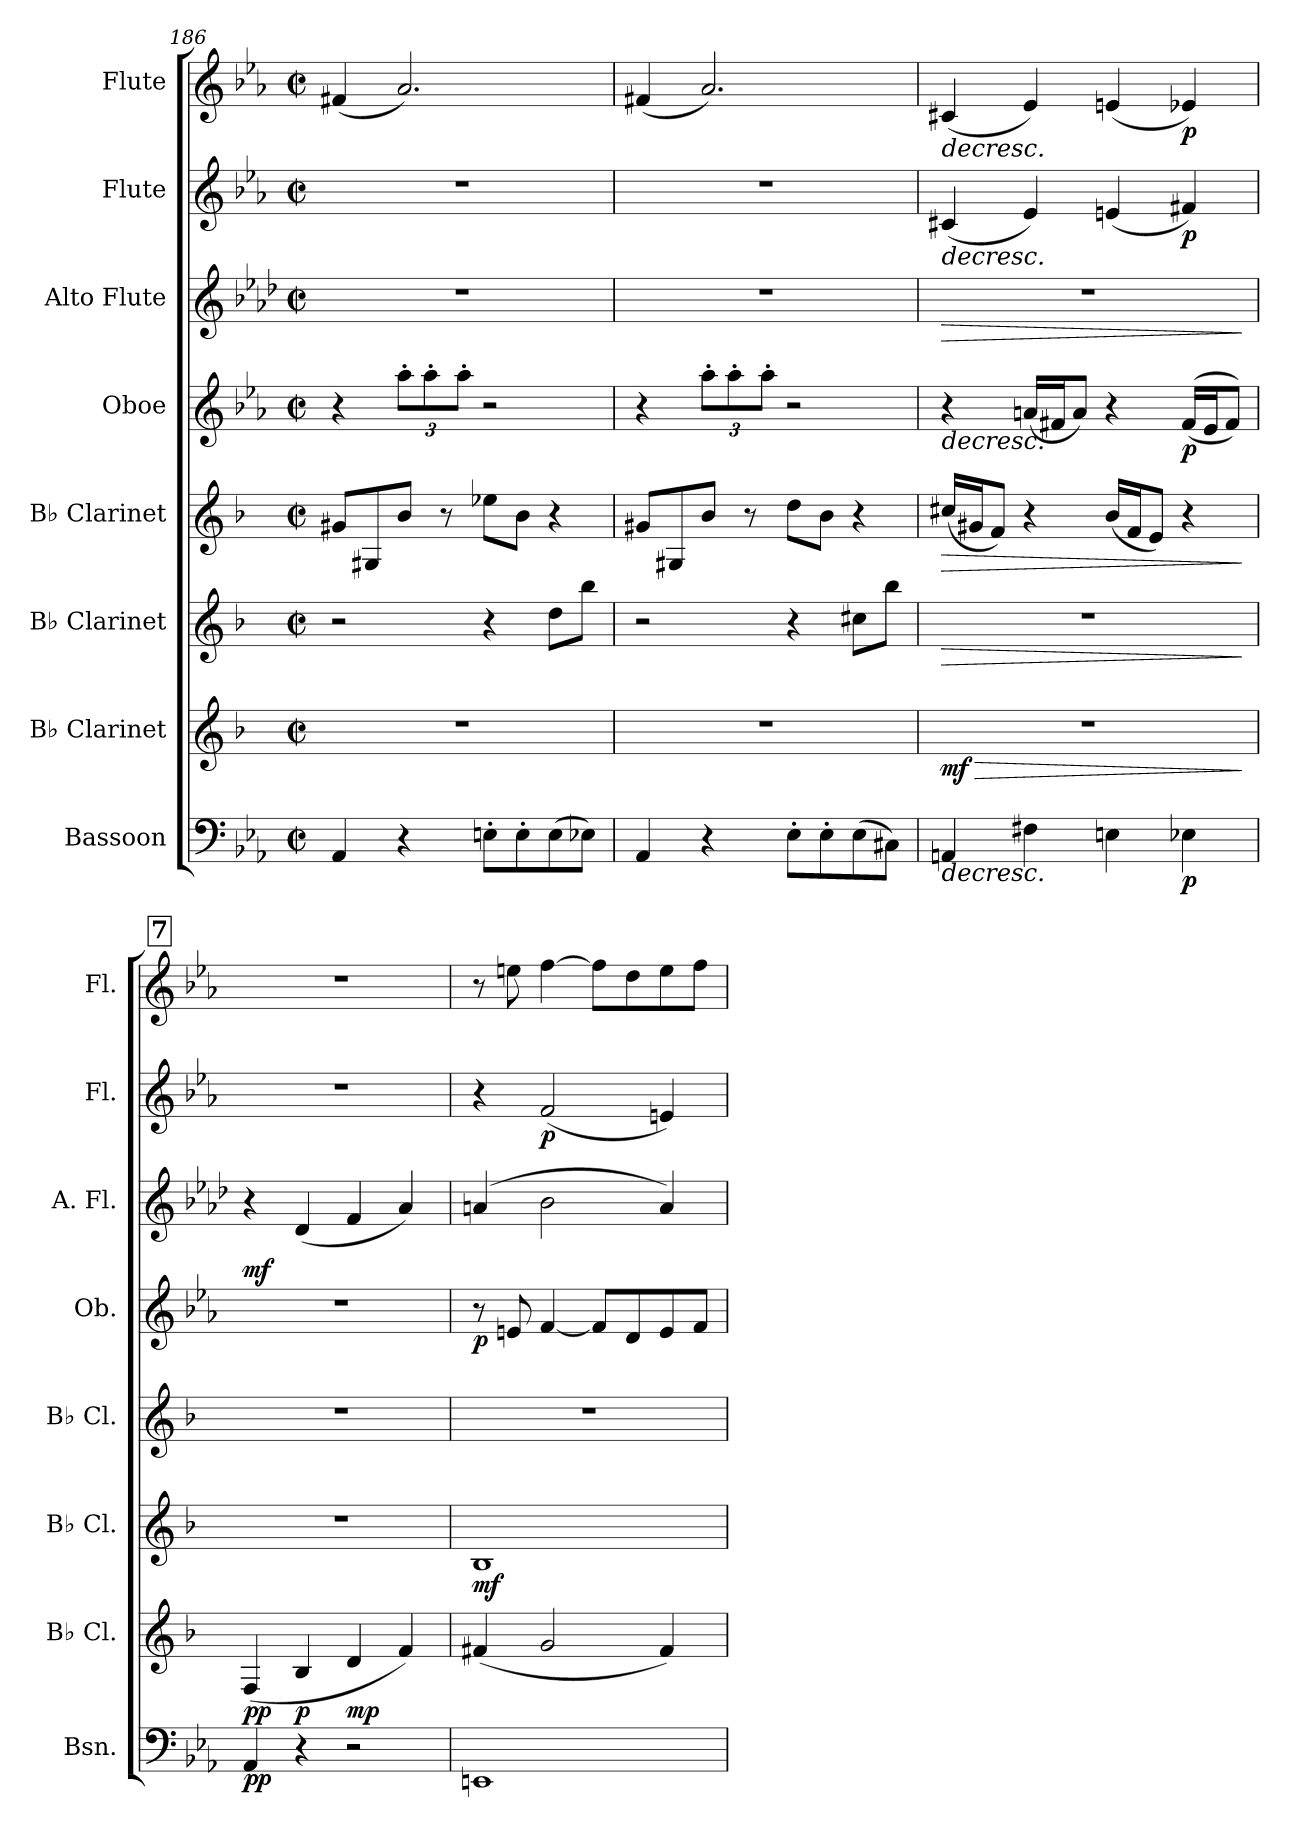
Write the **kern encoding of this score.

**kern	**dynam	**kern	**dynam	**kern	**dynam	**kern	**dynam	**kern	**dynam	**kern	**dynam	**kern	**dynam	**kern	**dynam
*part8	*part8	*part7	*part7	*part6	*part6	*part5	*part5	*part4	*part4	*part3	*part3	*part2	*part2	*part1	*part1
*staff8	*staff8	*staff7	*staff7	*staff6	*staff6	*staff5	*staff5	*staff4	*staff4	*staff3	*staff3	*staff2	*staff2	*staff1	*staff1
*I"Bassoon	*	*I"B♭ Clarinet	*	*I"B♭ Clarinet	*	*I"B♭ Clarinet	*	*I"Oboe	*	*I"Alto Flute	*	*I"Flute	*	*I"Flute	*
*I'Bsn.	*	*I'B♭ Cl.	*	*I'B♭ Cl.	*	*I'B♭ Cl.	*	*I'Ob.	*	*I'A. Fl.	*	*I'Fl.	*	*I'Fl.	*
*clefF4	*	*clefG2	*	*clefG2	*	*clefG2	*	*clefG2	*	*clefG2	*	*clefG2	*	*clefG2	*
*	*	*ITrd1c2	*	*ITrd1c2	*	*ITrd1c2	*	*	*	*ITrd3c5	*	*	*	*	*
*k[b-e-a-]	*	*k[b-e-a-]	*	*k[b-e-a-]	*	*k[b-e-a-]	*	*k[b-e-a-]	*	*k[b-e-a-]	*	*k[b-e-a-]	*	*k[b-e-a-]	*
*M2/2	*	*M2/2	*	*M2/2	*	*M2/2	*	*M2/2	*	*M2/2	*	*M2/2	*	*M2/2	*
*met(c|)	*	*met(c|)	*	*met(c|)	*	*met(c|)	*	*met(c|)	*	*met(c|)	*	*met(c|)	*	*met(c|)	*
=186	=186	=186	=186	=186	=186	=186	=186	=186	=186	=186	=186	=186	=186	=186	=186
4AA-/	.	1r	.	2r	.	8f#X/L	.	4r	.	1r	.	1r	.	(<4f#X/	.
.	.	.	.	.	.	8F#X/	.	.	.	.	.	.	.	.	.
*	*	*	*	*	*	*	*	*Xbrackettup	*	*	*	*	*	*	*
4r	.	.	.	.	.	8a-/J	.	12aa-'\L	.	.	.	.	.	2.a-/)	.
.	.	.	.	.	.	.	.	12aa-'\	.	.	.	.	.	.	.
.	.	.	.	.	.	8r	.	.	.	.	.	.	.	.	.
.	.	.	.	.	.	.	.	12aa-'\J	.	.	.	.	.	.	.
8En'\L	.	.	.	4r	.	8dd-X\L	.	2r	.	.	.	.	.	.	.
8E'\	.	.	.	.	.	8a-\J	.	.	.	.	.	.	.	.	.
(>8E\	.	.	.	8cc\L	.	4r	.	.	.	.	.	.	.	.	.
8E-X\J)	.	.	.	8aa-\J	.	.	.	.	.	.	.	.	.	.	.
!!LO:LB:g=z
=187	=187	=187	=187	=187	=187	=187	=187	=187	=187	=187	=187	=187	=187	=187	=187
4AA-/	.	1r	.	2r	.	8f#X/L	.	4r	.	1r	.	1r	.	(<4f#X/	.
.	.	.	.	.	.	8F#X/	.	.	.	.	.	.	.	.	.
4r	.	.	.	.	.	8a-/J	.	12aa-'\L	.	.	.	.	.	2.a-/)	.
.	.	.	.	.	.	.	.	12aa-'\	.	.	.	.	.	.	.
.	.	.	.	.	.	8r	.	.	.	.	.	.	.	.	.
.	.	.	.	.	.	.	.	12aa-'\J	.	.	.	.	.	.	.
8E-'\L	.	.	.	4r	.	8cc\L	.	2r	.	.	.	.	.	.	.
8E-'\	.	.	.	.	.	8a-\J	.	.	.	.	.	.	.	.	.
(>8E-\	.	.	.	8bn\L	.	4r	.	.	.	.	.	.	.	.	.
8C#X\J)	.	.	.	8aa-\J	.	.	.	.	.	.	.	.	.	.	.
=188	=188	=188	=188	=188	=188	=188	=188	=188	=188	=188	=188	=188	=188	=188	=188
!	!LO:HP:b	!	!LO:HP:b	!	!LO:HP:b	!	!LO:HP:b	!	!LO:HP:b	!	!LO:HP:b	!	!LO:HP:b	!	!LO:HP:b
!	!	!	!LO:DY:n=1:b	!	!	!	!	!	!	!	!	!	!	!	!
4AAn/	>	1r	> mf	1r	>	(<16bn/LL	>	4r	>	1r	>	(<4c#X/	>	(<4c#X/	>
.	.	.	.	.	.	16f#X/J	.	.	.	.	.	.	.	.	.
.	.	.	.	.	.	8e-/J)	.	.	.	.	.	.	.	.	.
4F#X\	.	.	.	.	.	4r	.	(<16an/LL	.	.	.	4e-/)	.	4e-/)	.
.	.	.	.	.	.	.	.	16f#X/J	.	.	.	.	.	.	.
.	.	.	.	.	.	.	.	8a/J)	.	.	.	.	.	.	.
4En\	.	.	.	.	.	(<16a-/LL	.	4r	.	.	.	(<4en/	.	(<4en/	.
.	.	.	.	.	.	16e-/J	.	.	.	.	.	.	.	.	.
.	.	.	.	.	.	8d/J)	.	.	.	.	.	.	.	.	.
!	!LO:DY:b	!	!	!	!	!	!	!	!LO:DY:b	!	!	!	!LO:DY:b	!	!LO:DY:b
4E-X\	p	.	.	.	.	4r	.	(<(<16f#/LL	p	.	.	4f#X/)	p	4e-X/)	p
.	.	.	.	.	.	.	.	16e-/J	.	.	.	.	.	.	.
.	.	.	.	.	.	.	.	8f#/J))	.	.	.	.	.	.	.
.	]	.	]	.	]	.	]	.	]	.	]	.	]	.	]
!!LO:REH:place=s1:a:B:fs=14:t=7
=189	=189	=189	=189	=189	=189	=189	=189	=189	=189	=189	=189	=189	=189	=189	=189
!	!LO:DY:b	!	!LO:DY:b	!	!	!	!	!	!LO:DY:a	!	!	!	!	!	!
4AA-/	pp	(<4E-/	pp	1r	.	1r	.	1r	mf	4r	.	1r	.	1r	.
!	!	!	!LO:DY:b	!	!	!	!	!	!	!	!	!	!	!	!
4r	.	4A-/	p	.	.	.	.	.	.	(<4A-/	.	.	.	.	.
!	!	!	!LO:DY:b	!	!	!	!	!	!	!	!	!	!	!	!
2r	.	4c/	mp	.	.	.	.	.	.	4c/	.	.	.	.	.
.	.	4e-/)	.	.	.	.	.	.	.	4e-/)	.	.	.	.	.
=190	=190	=190	=190	=190	=190	=190	=190	=190	=190	=190	=190	=190	=190	=190	=190
!	!LO:DY:b	!	!	!	!	!	!	!	!	!	!	!	!	!	!
!	!LO:DY:n=1:b	!	!	!	!LO:DY:b	!	!	!	!LO:DY:b	!	!	!	!	!	!LO:DY:b
!	!	!	!	!	!	!	!	!	!	!	!	!	!	!	!LO:DY:n=1:b
1EEn	mp mf	(<4en/	.	1A-	mf	1r	.	8r	p	(>4en/	.	4r	.	8r	p mf
.	.	.	.	.	.	.	.	8en/	.	.	.	.	.	8een\	.
!	!	!	!	!	!	!	!	!	!	!	!	!	!LO:DY:b	!	!
.	.	2f/	.	.	.	.	.	[4f/	.	2f\	.	(<2f/	p	[4ff\	.
.	.	.	.	.	.	.	.	8f/L]	.	.	.	.	.	8ff\L]	.
.	.	.	.	.	.	.	.	8d/	.	.	.	.	.	8dd\	.
.	.	4e/)	.	.	.	.	.	8e/	.	4e/)	.	4en/)	.	8ee\	.
.	.	.	.	.	.	.	.	8f/J	.	.	.	.	.	8ff\J	.
=	=	=	=	=	=	=	=	=	=	=	=	=	=	=	=
*-	*-	*-	*-	*-	*-	*-	*-	*-	*-	*-	*-	*-	*-	*-	*-
